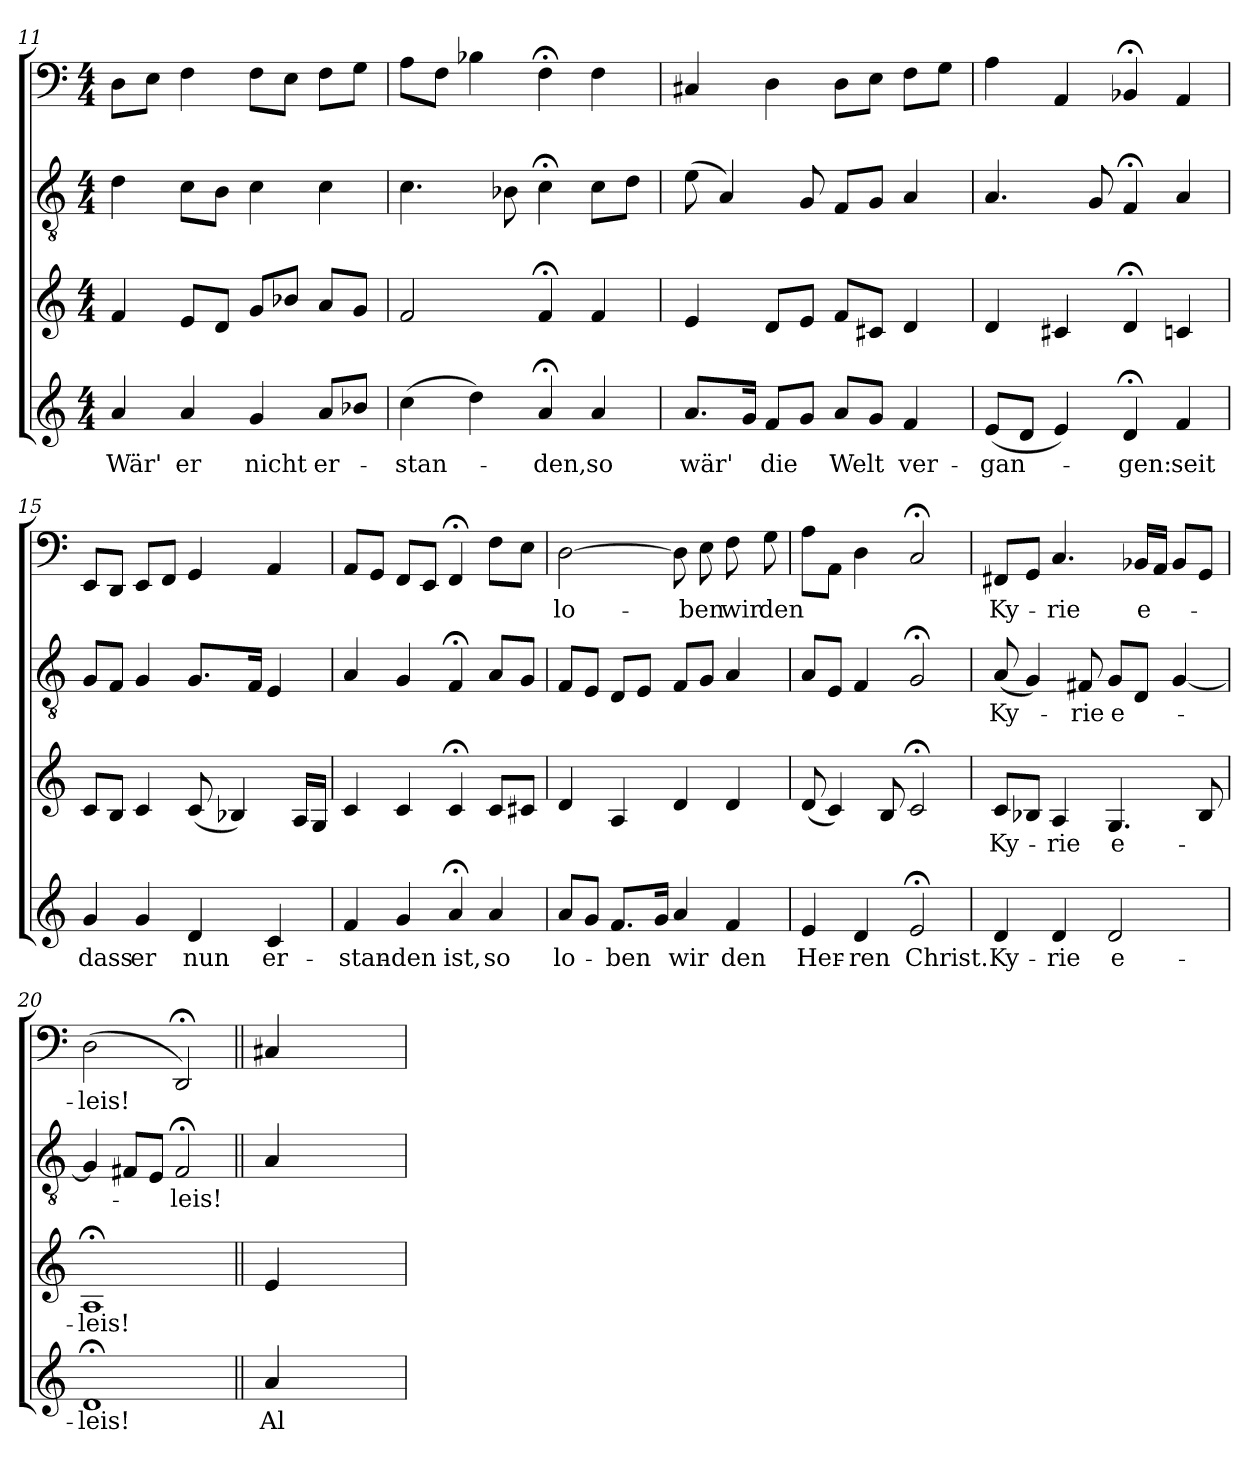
**kern	**text	**kern	**text	**kern	**text	**kern	**text
*part4	*part4	*part3	*part3	*part2	*part2	*part1	*part1
*staff4	*staff4	*staff3	*staff3	*staff2	*staff2	*staff1	*staff1
*clefG2	*	*clefG2	*	*clefGv2	*	*clefF4	*
*k[]	*	*k[]	*	*k[]	*	*k[]	*
*a:	*	*a:	*	*a:	*	*a:	*
*M4/4	*	*M4/4	*	*M4/4	*	*M4/4	*
=11	=11	=11	=11	=11	=11	=11	=11
4a/	Wär'	4f/	.	4d\	.	8D\L	.
.	.	.	.	.	.	8E\J	.
4a/	er	8e/L	.	8c\L	.	4F\	.
.	.	8d/J	.	8B\J	.	.	.
4g/	nicht	8g/L	.	4c\	.	8F\L	.
.	.	8b-X/J	.	.	.	8E\J	.
8a/L	er-	8a/L	.	4c\	.	8F\L	.
8b-X/J	.	8g/J	.	.	.	8G\J	.
=12	=12	=12	=12	=12	=12	=12	=12
(4cc\	-stan-	2f/	.	4.c\	.	8A\L	.
.	.	.	.	.	.	8F\J	.
4dd\)	.	.	.	.	.	4B-X\	.
.	.	.	.	8B-X\	.	.	.
4a;</	-den,	4f;</	.	4c;<\	.	4F;<\	.
4a/	so	4f/	.	8c\L	.	4F\	.
.	.	.	.	8d\J	.	.	.
=13	=13	=13	=13	=13	=13	=13	=13
8.a/L	wär'	4e/	.	(8e\	.	4C#X/	.
.	.	.	.	4A/)	.	.	.
16g/Jk	.	.	.	.	.	.	.
8f/L	die	8d/L	.	.	.	4D\	.
8g/J	.	8e/J	.	8G/	.	.	.
8a/L	Welt	8f/L	.	8F/L	.	8D\L	.
8g/J	.	8c#X/J	.	8G/J	.	8E\J	.
4f/	ver-	4d/	.	4A/	.	8F\L	.
.	.	.	.	.	.	8G\J	.
=14	=14	=14	=14	=14	=14	=14	=14
(8e/L	-gan-	4d/	.	4.A/	.	4A\	.
8d/J	.	.	.	.	.	.	.
4e/)	.	4c#X/	.	.	.	4AA/	.
.	.	.	.	8G/	.	.	.
4d;</	-gen:	4d;</	.	4F;</	.	4BB-X;</	.
4f/	seit	4cn/	.	4A/	.	4AA/	.
=15	=15	=15	=15	=15	=15	=15	=15
4g/	dass	8c/L	.	8G/L	.	8EE/L	.
.	.	8B/J	.	8F/J	.	8DD/J	.
4g/	er	4c/	.	4G/	.	8EE/L	.
.	.	.	.	.	.	8FF/J	.
4d/	nun	(8c/	.	8.G/L	.	4GG/	.
.	.	4B-X/)	.	.	.	.	.
.	.	.	.	16F/Jk	.	.	.
4c/	er-	.	.	4E/	.	4AA/	.
.	.	16A/LL	.	.	.	.	.
.	.	16G/JJ	.	.	.	.	.
=16	=16	=16	=16	=16	=16	=16	=16
4f/	-stan-	4c/	.	4A/	.	8AA/L	.
.	.	.	.	.	.	8GG/J	.
4g/	-den	4c/	.	4G/	.	8FF/L	.
.	.	.	.	.	.	8EE/J	.
4a;</	ist,	4c;</	.	4F;</	.	4FF;</	.
4a/	so	8c/L	.	8A/L	.	8F\L	.
.	.	8c#X/J	.	8G/J	.	8E\J	.
=17	=17	=17	=17	=17	=17	=17	=17
8a/L	lo-	4d/	.	8F/L	.	[2D\	lo-
8g/J	.	.	.	8E/J	.	.	.
8.f/L	-ben	4A/	.	8D/L	.	.	.
.	.	.	.	8E/J	.	.	.
16g/Jk	.	.	.	.	.	.	.
4a/	wir	4d/	.	8F/L	.	8D\]	.
.	.	.	.	8G/J	.	8E\	-ben
4f/	den	4d/	.	4A/	.	8F\	wir
.	.	.	.	.	.	8G\	den
=18	=18	=18	=18	=18	=18	=18	=18
4e/	Her-	(8d/	.	8A/L	.	8A\L	.
.	.	4c/)	.	8E/J	.	8AA\J	.
4d/	-ren	.	.	4F/	.	4D\	.
.	.	8B/	.	.	.	.	.
2e;</	Christ.	2c;</	.	2G;</	.	2C;</	.
=19	=19	=19	=19	=19	=19	=19	=19
4d/	Ky-	8c/L	Ky-	(8A/	Ky-	8FF#X/L	Ky-
.	.	8B-X/J	.	4G/)	.	8GG/J	.
4d/	-rie	4A/	-rie	.	.	4.C/	-rie
.	.	.	.	8F#X/	-rie	.	.
2d/	e-	4.G/	e-	8G/L	e-	.	.
.	.	.	.	8D/J	.	16BB-X/LL	e-
.	.	.	.	.	.	16AA/JJ	.
.	.	.	.	[4G/	.	8BB-/L	.
.	.	8B-/	.	.	.	8GG/J	.
=20	=20	=20	=20	=20	=20	=20	=20
1d;</	-leis!	1A;</	-leis!	4G/]	.	(2D\	-leis!
.	.	.	.	8F#X/L	.	.	.
.	.	.	.	8E/J	.	.	.
.	.	.	.	2F#;</	-leis!	2DD;</)	.
=21||	=21||	=21||	=21||	=21||	=21||	=21||	=21||
4a/	Al-	4e/	.	4A/	.	4C#X/	.
2ryy	.	2ryy	.	2ryy	.	2ryy	.
4ryy	.	4ryy	.	4ryy	.	4ryy	.
=	=	=	=	=	=	=	=
*-	*-	*-	*-	*-	*-	*-	*-
